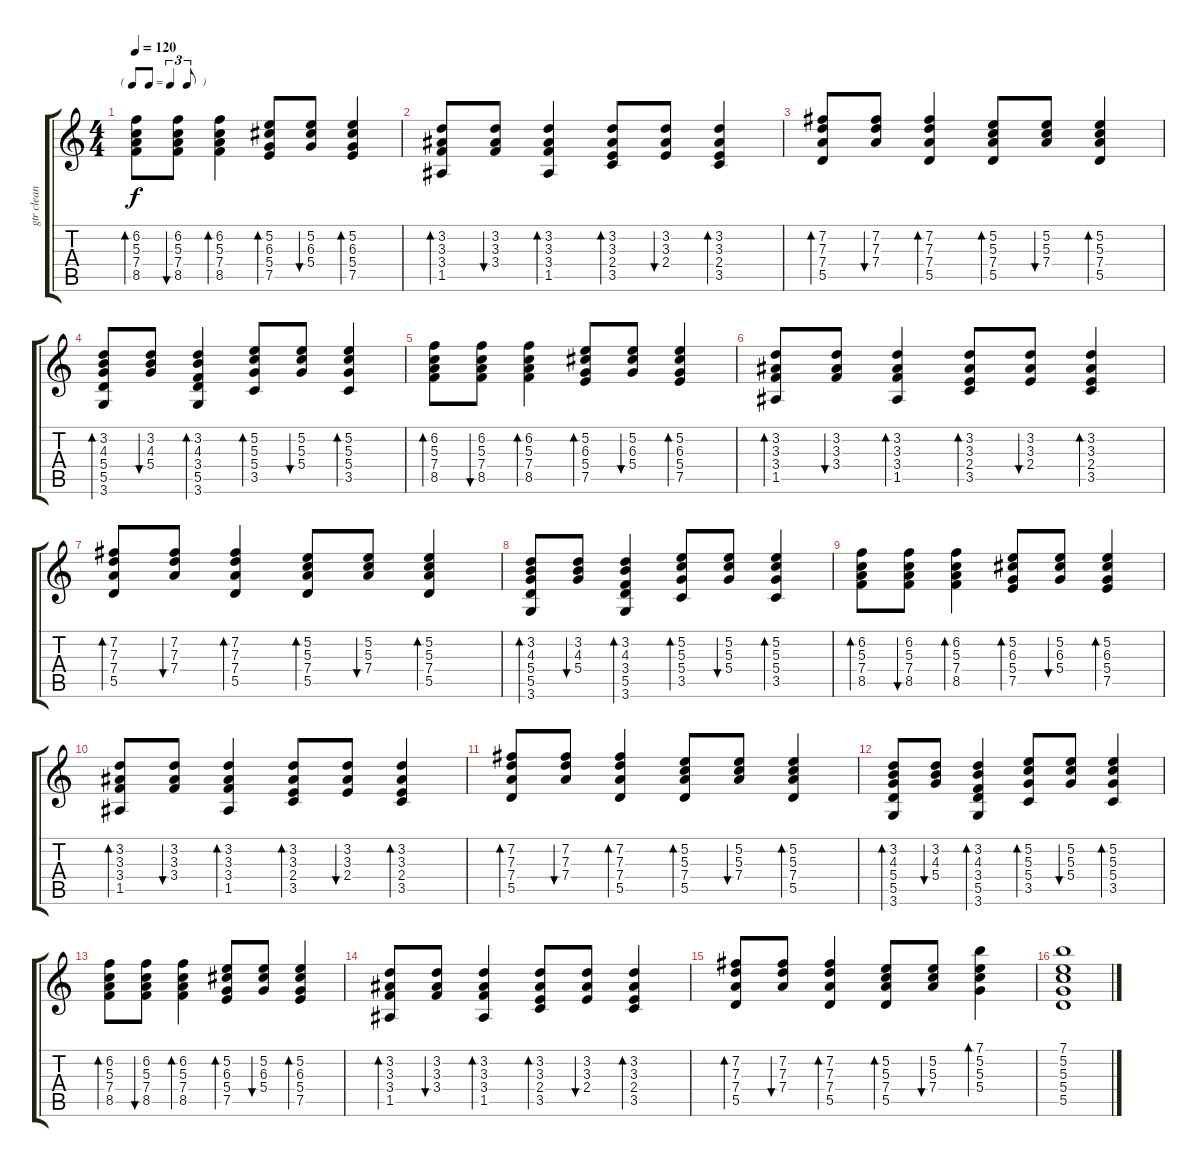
\track ("gtr clean" "gtr clean") {instrument electricguitarjazz}
\staff {score tabs}
\tuning (E4 B3 G3 D3 A2 E2) {hide}
\ts (4 4)
\tf triplet8th
\tempo 120
\clef g2
\ks c
(6.2 5.3 7.4 8.5).8{bd 240 dy f} (6.2 5.3 7.4 8.5).8{bu 120} (6.2 5.3 7.4 8.5).4{bd 120} (5.2 6.3 5.4 7.5).8{bd 240} (5.2 6.3 5.4).8{bu 120} (5.2 6.3 5.4 7.5).4{bd 120} |
(3.2 3.3 3.4 1.5).8{bd 120} (3.2 3.3 3.4).8{bu 120} (3.2 3.3 3.4 1.5).4{bd 60} (3.2 3.3 2.4 3.5).8{bd 60} (3.2 3.3 2.4).8{bu 120} (3.2 3.3 2.4 3.5).4{bd 60} |
(7.2 7.3 7.4 5.5).8{bd 120} (7.2 7.3 7.4).8{bu 120} (7.2 7.3 7.4 5.5).4{bd 60} (5.2 5.3 7.4 5.5).8{bd 60} (5.2 5.3 7.4).8{bu 120} (5.2 5.3 7.4 5.5).4{bd 60} |
(3.2 4.3 5.4 5.5 3.6).8{bd 60} (3.2 4.3 5.4).8{bu 120} (3.2 4.3 3.4 5.5 3.6).4{bd 60} (5.2 5.3 5.4 3.5).8{bd 60} (5.2 5.3 5.4).8{bu 120} (5.2 5.3 5.4 3.5).4{bd 60} |
(6.2 5.3 7.4 8.5).8{bd 240} (6.2 5.3 7.4 8.5).8{bu 120} (6.2 5.3 7.4 8.5).4{bd 120} (5.2 6.3 5.4 7.5).8{bd 240} (5.2 6.3 5.4).8{bu 120} (5.2 6.3 5.4 7.5).4{bd 120} |
(3.2 3.3 3.4 1.5).8{bd 120} (3.2 3.3 3.4).8{bu 120} (3.2 3.3 3.4 1.5).4{bd 60} (3.2 3.3 2.4 3.5).8{bd 60} (3.2 3.3 2.4).8{bu 120} (3.2 3.3 2.4 3.5).4{bd 60} |
(7.2 7.3 7.4 5.5).8{bd 120} (7.2 7.3 7.4).8{bu 120} (7.2 7.3 7.4 5.5).4{bd 60} (5.2 5.3 7.4 5.5).8{bd 60} (5.2 5.3 7.4).8{bu 120} (5.2 5.3 7.4 5.5).4{bd 60} |
(3.2 4.3 5.4 5.5 3.6).8{bd 60} (3.2 4.3 5.4).8{bu 120} (3.2 4.3 3.4 5.5 3.6).4{bd 60} (5.2 5.3 5.4 3.5).8{bd 60} (5.2 5.3 5.4).8{bu 120} (5.2 5.3 5.4 3.5).4{bd 60} |
(6.2 5.3 7.4 8.5).8{bd 240} (6.2 5.3 7.4 8.5).8{bu 120} (6.2 5.3 7.4 8.5).4{bd 120} (5.2 6.3 5.4 7.5).8{bd 240} (5.2 6.3 5.4).8{bu 120} (5.2 6.3 5.4 7.5).4{bd 120} |
(3.2 3.3 3.4 1.5).8{bd 120} (3.2 3.3 3.4).8{bu 120} (3.2 3.3 3.4 1.5).4{bd 60} (3.2 3.3 2.4 3.5).8{bd 60} (3.2 3.3 2.4).8{bu 120} (3.2 3.3 2.4 3.5).4{bd 60} |
(7.2 7.3 7.4 5.5).8{bd 120} (7.2 7.3 7.4).8{bu 120} (7.2 7.3 7.4 5.5).4{bd 60} (5.2 5.3 7.4 5.5).8{bd 60} (5.2 5.3 7.4).8{bu 120} (5.2 5.3 7.4 5.5).4{bd 60} |
(3.2 4.3 5.4 5.5 3.6).8{bd 60} (3.2 4.3 5.4).8{bu 120} (3.2 4.3 3.4 5.5 3.6).4{bd 60} (5.2 5.3 5.4 3.5).8{bd 60} (5.2 5.3 5.4).8{bu 120} (5.2 5.3 5.4 3.5).4{bd 60} |
(6.2 5.3 7.4 8.5).8{bd 240} (6.2 5.3 7.4 8.5).8{bu 120} (6.2 5.3 7.4 8.5).4{bd 120} (5.2 6.3 5.4 7.5).8{bd 240} (5.2 6.3 5.4).8{bu 120} (5.2 6.3 5.4 7.5).4{bd 120} |
(3.2 3.3 3.4 1.5).8{bd 120} (3.2 3.3 3.4).8{bu 120} (3.2 3.3 3.4 1.5).4{bd 60} (3.2 3.3 2.4 3.5).8{bd 60} (3.2 3.3 2.4).8{bu 120} (3.2 3.3 2.4 3.5).4{bd 60} |
(7.2 7.3 7.4 5.5).8{bd 120} (7.2 7.3 7.4).8{bu 120} (7.2 7.3 7.4 5.5).4{bd 60} (5.2 5.3 7.4 5.5).8{bd 60} (5.2 5.3 7.4).8{bu 120} (7.1 5.2 5.3 5.4).4{bd 60} |
(7.1 5.2 5.3 5.4 5.5).1
